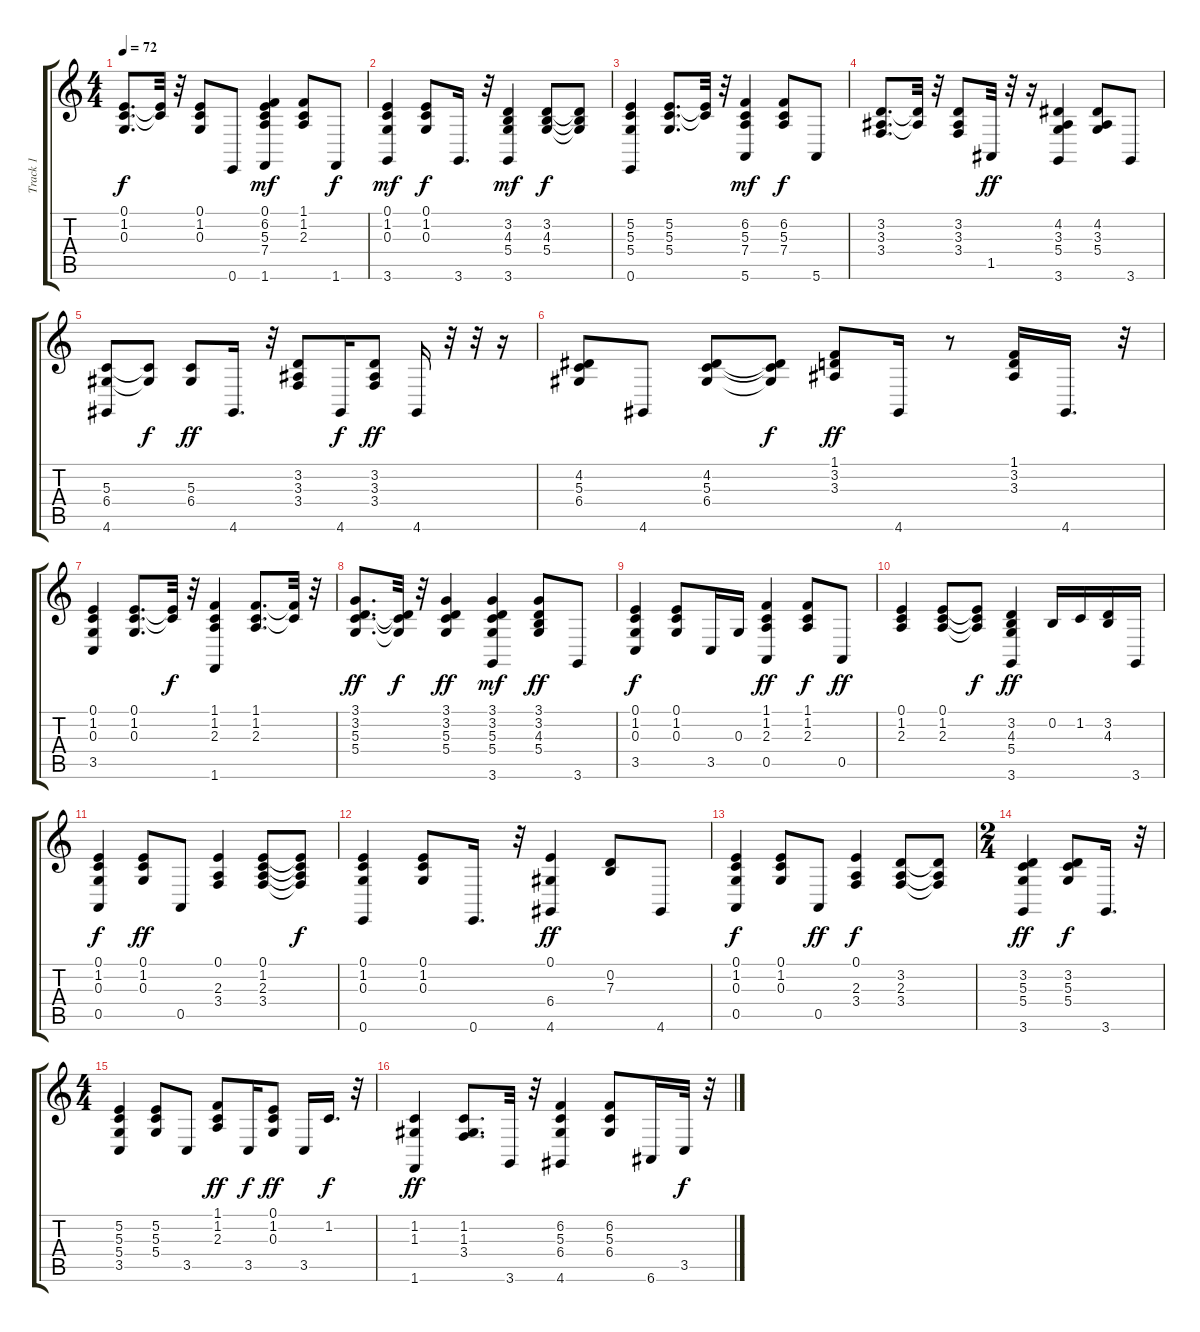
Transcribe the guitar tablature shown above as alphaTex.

\track ("Track 1" "Track 1") {instrument brightacousticpiano}
\staff {score tabs}
\tuning (E4 B3 G3 D3 A2 E2) {hide}
\ts (4 4)
\tempo 72
\clef g2
\ks c
(0.1 1.2 0.3).8{d dy f} (0.1{t} 1.2{t}).32 r.32 (0.1 1.2 0.3).8 0.6.8 (0.1 6.2 5.3 7.4 1.6).4{dy mf} (1.1 1.2 2.3).8 1.6.8{dy f} |
(0.1 1.2 0.3 3.6).4{dy mf} (0.1 1.2 0.3).8{dy f} 3.6.16{d} r.32 (3.2 4.3 5.4 3.6).4{dy mf} (3.2 4.3 5.4).8{dy f} (3.2{t} 4.3{t} 5.4{t}).8 |
(5.2 5.3 5.4 0.6).4 (5.2 5.3 5.4).8{d} (5.2{t} 5.3{t}).32 r.32 (6.2 5.3 7.4 5.6).4{dy mf} (6.2 5.3 7.4).8{dy f} 5.6.8 |
(3.2 3.3 3.4).8{d} (3.2{t} 3.3{t}).32 r.32 (3.2 3.3 3.4).8 1.5.32{dy ff} r.32 r.16 (4.2 3.3 5.4 3.6).4 (4.2 3.3 5.4).8 3.6.8 |
(5.3 6.4 4.6).8 (5.3{t} 6.4{t}).8{dy f} (5.3 6.4).8{dy ff} 4.6.16{d} r.32 (3.2 3.3 3.4).8 4.6.16{dy f} (3.2 3.3 3.4).8{dy ff} 4.6.16 r.32 r.32 r.16 |
(4.2 5.3 6.4).8 4.6.8 (4.2 5.3 6.4).8 (4.2{t} 5.3{t} 6.4{t}).8{dy f} (1.1 3.2 3.3).8{dy ff} 4.6.16 r.8 (1.1 3.2 3.3).16 4.6.16{d} r.32 |
(0.1 1.2 0.3 3.5).4 (0.1 1.2 0.3).8{d} (0.1{t} 1.2{t}).32{dy f} r.32 (1.1 1.2 2.3 1.6).4 (1.1 1.2 2.3).8{d} (1.1{t} 1.2{t}).32 r.32 |
(3.1 3.2 5.3 5.4).8{d dy ff} (3.2{t} 5.3{t} 5.4{t}).32{dy f} r.32 (3.1 3.2 5.3 5.4).4{dy ff} (3.1 3.2 5.3 5.4 3.6).4{dy mf} (3.1 3.2 4.3 5.4).8{dy ff} 3.6.8 |
(0.1 1.2 0.3 3.5).4{dy f} (0.1 1.2 0.3).8 3.5.16 0.3.16 (1.1 1.2 2.3 0.5).4{dy ff} (1.1 1.2 2.3).8{dy f} 0.5.8{dy ff} |
(0.1 1.2 2.3).4 (0.1 1.2 2.3).8 (0.1{t} 1.2{t} 2.3{t}).8{dy f} (3.2 4.3 5.4 3.6).4{dy ff} 0.2.16 1.2.16 (3.2 4.3).16 3.6.16 |
(0.1 1.2 0.3 0.5).4{dy f} (0.1 1.2 0.3).8{dy ff} 0.5.8 (0.1 2.3 3.4).4 (0.1 1.2 2.3 3.4).8 (0.1{t} 1.2{t} 2.3{t} 3.4{t}).8{dy f} |
(0.1 1.2 0.3 0.6).4 (0.1 1.2 0.3).8 0.6.16{d} r.32 (0.1 6.4 4.6).4{dy ff} (0.2 7.3).8 4.6.8 |
(0.1 1.2 0.3 0.5).4{dy f} (0.1 1.2 0.3).8 0.5.8{dy ff} (0.1 2.3 3.4).4{dy f} (3.2 2.3 3.4).8 (3.2{t} 2.3{t} 3.4{t}).8 |
\ts (2 4)
(3.2 5.3 5.4 3.6).4{dy ff} (3.2 5.3 5.4).8{dy f} 3.6.16{d} r.32 |
\ts (4 4)
(5.2 5.3 5.4 3.5).4 (5.2 5.3 5.4).8 3.5.8 (1.1 1.2 2.3).8{dy ff} 3.5.16{dy f} (0.1 1.2 0.3).8{dy ff} 3.5.16 1.2.16{d dy f} r.32 |
(1.2 1.3 1.6).4{dy ff} (1.2 1.3 3.4).8{d} 3.6.32 r.32 (6.2 5.3 6.4 4.6).4 (6.2 5.3 6.4).8 6.6.16 3.5.32{dy f} r.32
